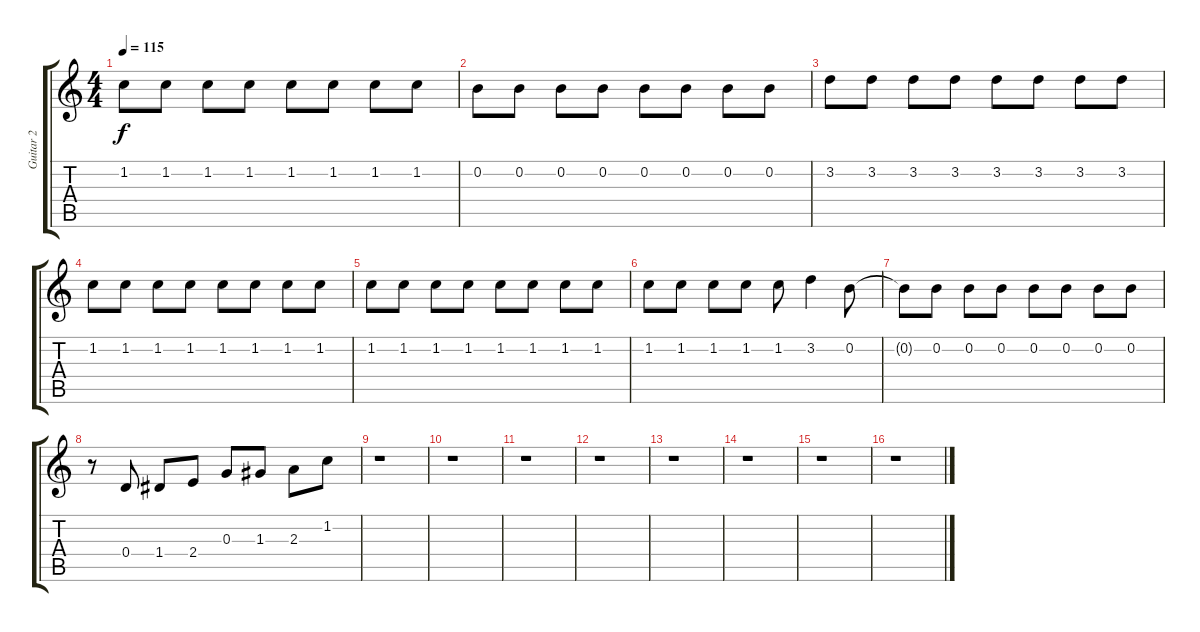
\track ("Guitar 2" "Guitar 2") {instrument distortionguitar}
\staff {score tabs}
\tuning (E4 B3 G3 D3 A2 E2) {hide}
\ts (4 4)
\tempo 115
\clef g2
\ks c
1.2.8{dy f instrument distortionguitar} 1.2.8 1.2.8 1.2.8 1.2.8 1.2.8 1.2.8 1.2.8 |
0.2.8 0.2.8 0.2.8 0.2.8 0.2.8 0.2.8 0.2.8 0.2.8 |
3.2.8 3.2.8 3.2.8 3.2.8 3.2.8 3.2.8 3.2.8 3.2.8 |
1.2.8 1.2.8 1.2.8 1.2.8 1.2.8 1.2.8 1.2.8 1.2.8 |
1.2.8 1.2.8 1.2.8 1.2.8 1.2.8 1.2.8 1.2.8 1.2.8 |
1.2.8 1.2.8 1.2.8 1.2.8 1.2.8 3.2.4 0.2.8 |
0.2{t}.8 0.2.8 0.2.8 0.2.8 0.2.8 0.2.8 0.2.8 0.2.8 |
r.8 0.4.8 1.4.8 2.4.8 0.3.8 1.3.8 2.3.8 1.2.8 |
r.1 |
r.1 |
r.1 |
r.1 |
r.1 |
r.1 |
r.1 |
r.1
